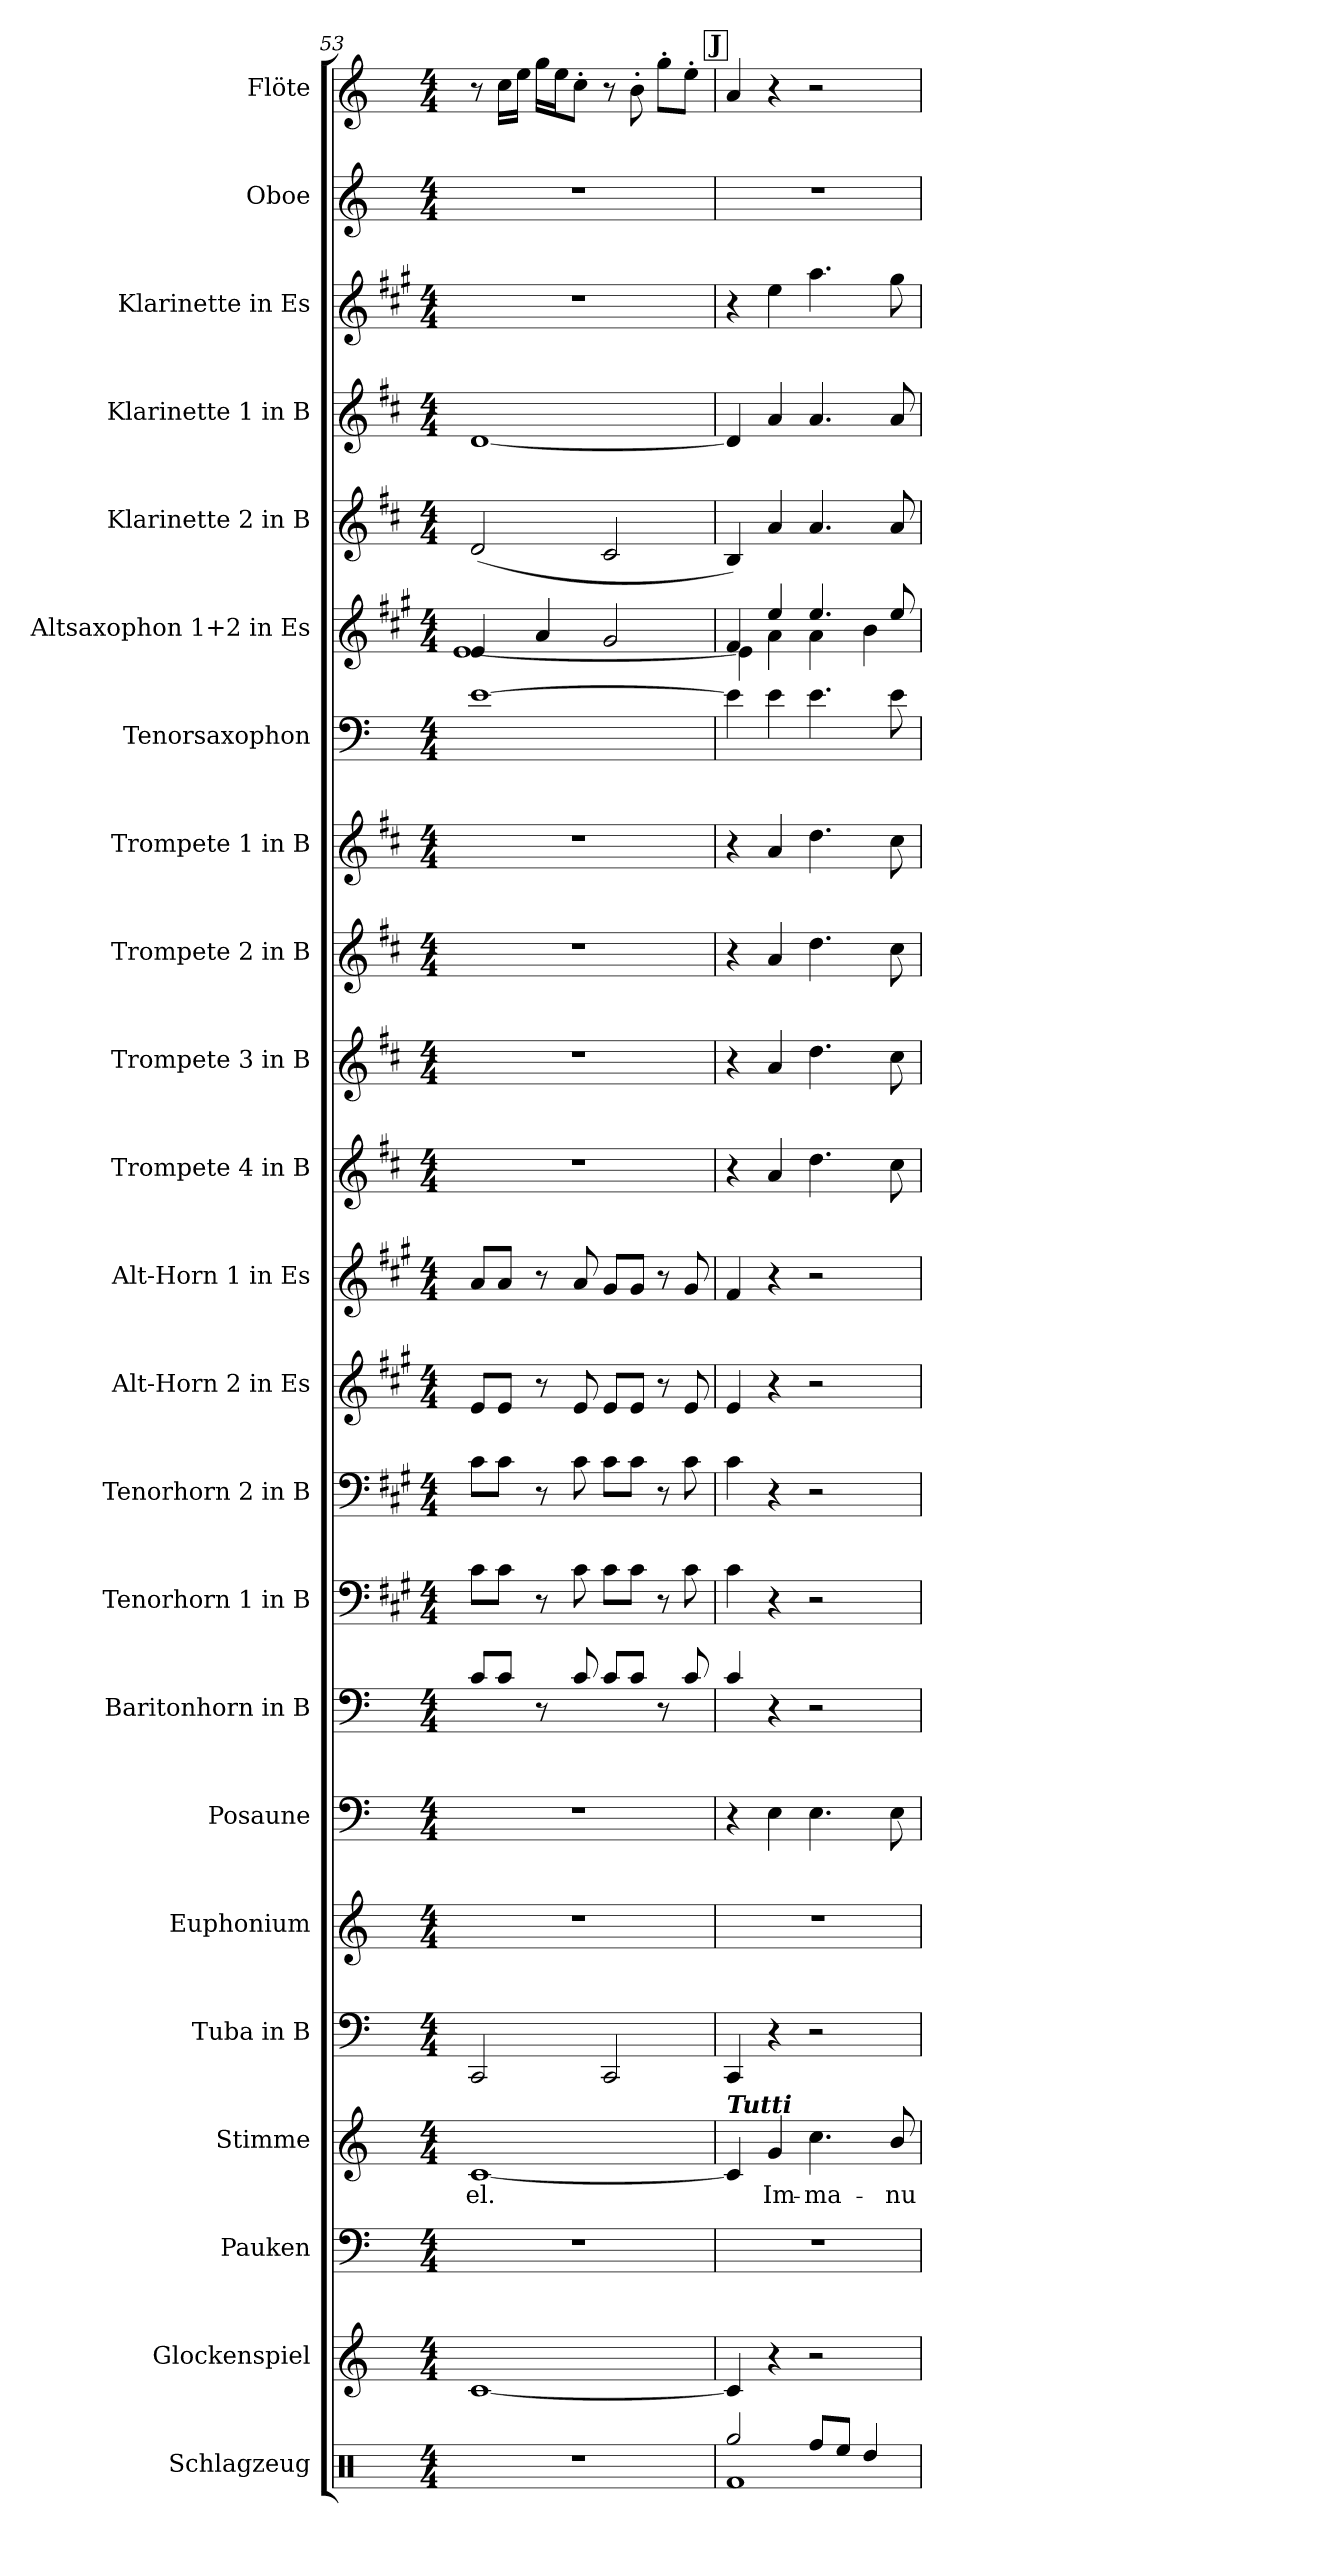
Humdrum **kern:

**kern	**kern	**kern	**kern	**text	**kern	**kern	**kern	**kern	**kern	**kern	**kern	**kern	**kern	**kern	**kern	**kern	**kern	**kern	**kern	**kern	**kern	**kern	**kern
*part23	*part22	*part21	*part20	*part20	*part19	*part18	*part17	*part16	*part15	*part14	*part13	*part12	*part11	*part10	*part9	*part8	*part7	*part6	*part5	*part4	*part3	*part2	*part1
*staff23	*staff22	*staff21	*staff20	*staff20	*staff19	*staff18	*staff17	*staff16	*staff15	*staff14	*staff13	*staff12	*staff11	*staff10	*staff9	*staff8	*staff7	*staff6	*staff5	*staff4	*staff3	*staff2	*staff1
*I"Schlagzeug	*I"Glockenspiel	*I"Pauken	*I"Stimme	*	*I"Tuba in B	*I"Euphonium	*I"Posaune	*I"Baritonhorn in B	*I"Tenorhorn  1 in B	*I"Tenorhorn 2 in B	*I"Alt-Horn 2 in Es	*I"Alt-Horn 1 in Es	*I"Trompete 4 in B	*I"Trompete 3 in B	*I"Trompete 2  in B	*I"Trompete 1 in B	*I"Tenorsaxophon	*I"Altsaxophon 1+2 in Es	*I"Klarinette 2  in B	*I"Klarinette 1 in B	*I"Klarinette in Es	*I"Oboe	*I"Flöte
*clefX	*clefG2	*clefF4	*clefG2	*	*clefF4	*clefG2	*clefF4	*clefF4	*clefF4	*clefF4	*clefG2	*clefG2	*clefG2	*clefG2	*clefG2	*clefG2	*clefF4	*clefG2	*clefG2	*clefG2	*clefG2	*clefG2	*clefG2
*	*ITrd-14c-24	*	*	*	*	*ITrd8c14	*	*ITrd8c14	*ITrd5c9	*ITrd5c9	*ITrd5c9	*ITrd5c9	*ITrd1c2	*ITrd1c2	*ITrd1c2	*ITrd1c2	*ITrd8c14	*ITrd5c9	*ITrd1c2	*ITrd1c2	*ITrd-2c-3	*	*
*k[]	*k[]	*k[]	*k[]	*	*k[]	*k[]	*k[]	*k[]	*k[]	*k[]	*k[]	*k[]	*k[]	*k[]	*k[]	*k[]	*k[]	*k[]	*k[]	*k[]	*k[]	*k[]	*k[]
*C:	*C:	*C:	*C:	*	*C:	*C:	*C:	*C:	*C:	*C:	*C:	*C:	*C:	*C:	*C:	*C:	*C:	*C:	*C:	*C:	*C:	*C:	*C:
*M4/4	*M4/4	*M4/4	*M4/4	*	*M4/4	*M4/4	*M4/4	*M4/4	*M4/4	*M4/4	*M4/4	*M4/4	*M4/4	*M4/4	*M4/4	*M4/4	*M4/4	*M4/4	*M4/4	*M4/4	*M4/4	*M4/4	*M4/4
=53	=53	=53	=53	=53	=53	=53	=53	=53	=53	=53	=53	=53	=53	=53	=53	=53	=53	=53	=53	=53	=53	=53	=53
!	!	!	!	!LO:LY:b:color=#000000	!	!	!	!	!	!	!	!	!	!	!	!	!	!	!	!	!	!	!
*	*	*	*	*	*	*	*	*	*	*	*	*	*	*	*	*	*	*^	*	*	*	*	*
1r	[<1ccci	1r	[<1ci	-el.	2CCi/	1r	1r	8Ci/L	8Ei\L	8Ei\L	8Gi/L	8ci/L	1r	1r	1r	1r	[>1Ei	4Gi/	[<1Gi	(2ci/	[<1ci	1r	1r	8r
.	.	.	.	.	.	.	.	8Ci/J	8Ei\J	8Ei\J	8Gi/J	8ci/J	.	.	.	.	.	.	.	.	.	.	.	16cci\LL
.	.	.	.	.	.	.	.	.	.	.	.	.	.	.	.	.	.	.	.	.	.	.	.	16eei\JJ
.	.	.	.	.	.	.	.	8r	8r	8r	8r	8r	.	.	.	.	.	4ci/	.	.	.	.	.	16ggi\LL
.	.	.	.	.	.	.	.	.	.	.	.	.	.	.	.	.	.	.	.	.	.	.	.	16eei\J
.	.	.	.	.	.	.	.	8Ci/	8Ei\	8Ei\	8Gi/	8ci/	.	.	.	.	.	.	.	.	.	.	.	8cc'i\J
.	.	.	.	.	2CCi/	.	.	8Ci/L	8Ei\L	8Ei\L	8Gi/L	8Bi/L	.	.	.	.	.	2Bi/	.	2Bi/	.	.	.	8r
.	.	.	.	.	.	.	.	8Ci/J	8Ei\J	8Ei\J	8Gi/J	8Bi/J	.	.	.	.	.	.	.	.	.	.	.	8b'i\
.	.	.	.	.	.	.	.	8r	8r	8r	8r	8r	.	.	.	.	.	.	.	.	.	.	.	8gg'i\L
.	.	.	.	.	.	.	.	8Ci/	8Ei\	8Ei\	8Gi/	8Bi/	.	.	.	.	.	.	.	.	.	.	.	8ee'i\J
!!LO:PB:g=z
!!LO:REH:place=s1:B:color=#000000:enc=box:fs=14.284:t=J
=54	=54	=54	=54	=54	=54	=54	=54	=54	=54	=54	=54	=54	=54	=54	=54	=54	=54	=54	=54	=54	=54	=54	=54	=54
*^	*	*	*	*	*	*	*	*	*	*	*	*	*	*	*	*	*	*	*	*	*	*	*	*
!	!	!	!	!LO:TX:a:Bi:t=Tutti	!	!	!	!	!	!	!	!	!	!	!	!	!	!	!	!	!	!	!	!	!
2Rggi/	1Rfi	4ccci/]	1r	4ci/]	.	4CCi/	1r	4r	4Ci/	4Ei\	4Ei\	4Gi/	4Ai/	4r	4r	4r	4r	4Ei\]	4Ai/	4Gi\]	4Ai/)	4ci/]	4r	1r	4ai/
!	!	!	!	!	!LO:LY:b:color=#000000	!	!	!	!	!	!	!	!	!	!	!	!	!	!	!	!	!	!	!	!
.	.	4r	.	4gi/	Im-	4r	.	4Ei\	4r	4r	4r	4r	4r	4gi/	4gi/	4gi/	4gi/	4Ei\	4gi/	4ci\	4gi/	4gi/	4ggi\	.	4r
!	!	!	!	!	!LO:LY:b:color=#000000	!	!	!	!	!	!	!	!	!	!	!	!	!	!	!	!	!	!	!	!
8Rffi/L	.	2r	.	4.cci\	-ma-	2r	.	4.Ei\	2r	2r	2r	2r	2r	4.cci\	4.cci\	4.cci\	4.cci\	4.Ei\	4.gi/	4ci\	4.gi/	4.gi/	4.ccci\	.	2r
8Reei/J	.	.	.	.	.	.	.	.	.	.	.	.	.	.	.	.	.	.	.	.	.	.	.	.	.
4Rddi/	.	.	.	.	.	.	.	.	.	.	.	.	.	.	.	.	.	.	.	4di\	.	.	.	.	.
!	!	!	!	!	!LO:LY:b:color=#000000	!	!	!	!	!	!	!	!	!	!	!	!	!	!	!	!	!	!	!	!
.	.	.	.	8bi/	-nu-	.	.	8Ei\	.	.	.	.	.	8bi\	8bi\	8bi\	8bi\	8Ei\	8gi/	.	8gi/	8gi/	8bbi\	.	.
*v	*v	*	*	*	*	*	*	*	*	*	*	*	*	*	*	*	*	*	*v	*v	*	*	*	*	*
=	=	=	=	=	=	=	=	=	=	=	=	=	=	=	=	=	=	=	=	=	=	=	=
*-	*-	*-	*-	*-	*-	*-	*-	*-	*-	*-	*-	*-	*-	*-	*-	*-	*-	*-	*-	*-	*-	*-	*-
